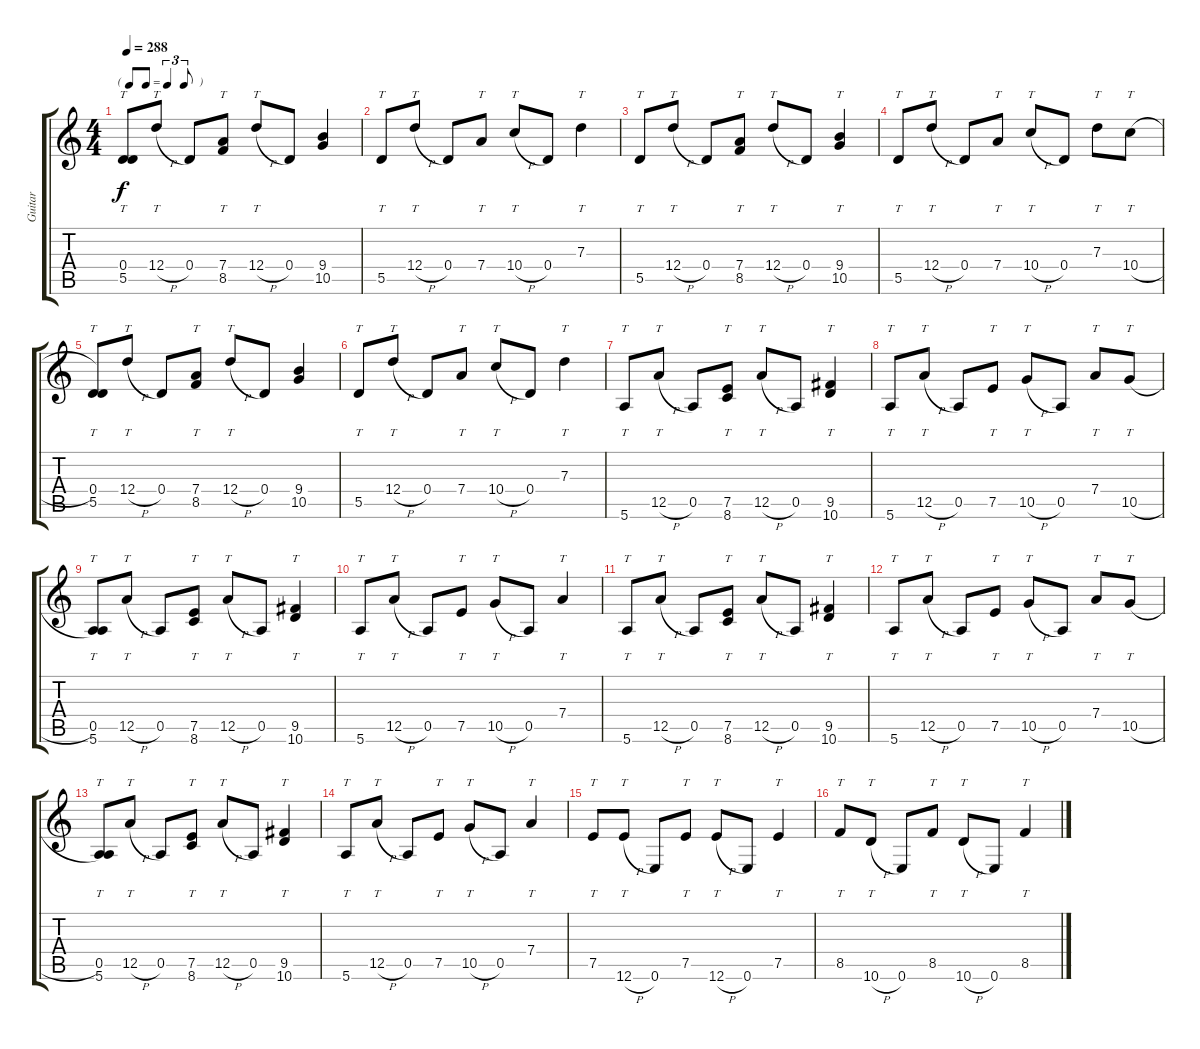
\track ("Guitar" "Guitar") {instrument acousticguitarnylon}
\staff {score tabs}
\tuning (E4 B3 G3 D3 A2 E2) {hide}
\ts (4 4)
\tf triplet8th
\tempo 288
\clef g2
\ks c
(0.4 5.5).8{tt dy f} 12.4{h}.8{tt} 0.4.8 (7.4 8.5).8{tt} 12.4{h}.8{tt} 0.4.8 (9.4 10.5).4 |
5.5.8{tt} 12.4{h}.8{tt} 0.4.8 7.4.8{tt} 10.4{h}.8{tt} 0.4.8 7.3.4{tt} |
5.5.8{tt} 12.4{h}.8{tt} 0.4.8 (7.4 8.5).8{tt} 12.4{h}.8{tt} 0.4.8 (9.4 10.5).4{tt} |
5.5.8{tt} 12.4{h}.8{tt} 0.4.8 7.4.8{tt} 10.4{h}.8{tt} 0.4.8 7.3.8{tt} 10.4{h}.8{tt} |
(0.4 5.5).8{tt} 12.4{h}.8{tt} 0.4.8 (7.4 8.5).8{tt} 12.4{h}.8{tt} 0.4.8 (9.4 10.5).4 |
5.5.8{tt} 12.4{h}.8{tt} 0.4.8 7.4.8{tt} 10.4{h}.8{tt} 0.4.8 7.3.4{tt} |
5.6.8{tt} 12.5{h}.8{tt} 0.5.8 (7.5 8.6).8{tt} 12.5{h}.8{tt} 0.5.8 (9.5 10.6).4{tt} |
5.6.8{tt} 12.5{h}.8{tt} 0.5.8 7.5.8{tt} 10.5{h}.8{tt} 0.5.8 7.4.8{tt} 10.5{h}.8{tt} |
(0.5 5.6).8{tt} 12.5{h}.8{tt} 0.5.8 (7.5 8.6).8{tt} 12.5{h}.8{tt} 0.5.8 (9.5 10.6).4{tt} |
5.6.8{tt} 12.5{h}.8{tt} 0.5.8 7.5.8{tt} 10.5{h}.8{tt} 0.5.8 7.4.4{tt} |
5.6.8{tt} 12.5{h}.8{tt} 0.5.8 (7.5 8.6).8{tt} 12.5{h}.8{tt} 0.5.8 (9.5 10.6).4{tt} |
5.6.8{tt} 12.5{h}.8{tt} 0.5.8 7.5.8{tt} 10.5{h}.8{tt} 0.5.8 7.4.8{tt} 10.5{h}.8{tt} |
(0.5 5.6).8{tt} 12.5{h}.8{tt} 0.5.8 (7.5 8.6).8{tt} 12.5{h}.8{tt} 0.5.8 (9.5 10.6).4{tt} |
5.6.8{tt} 12.5{h}.8{tt} 0.5.8 7.5.8{tt} 10.5{h}.8{tt} 0.5.8 7.4.4{tt} |
7.5.8{tt} 12.6{h}.8{tt} 0.6.8 7.5.8{tt} 12.6{h}.8{tt} 0.6.8 7.5.4{tt} |
8.5.8{tt} 10.6{h}.8{tt} 0.6.8 8.5.8{tt} 10.6{h}.8{tt} 0.6.8 8.5.4{tt}
